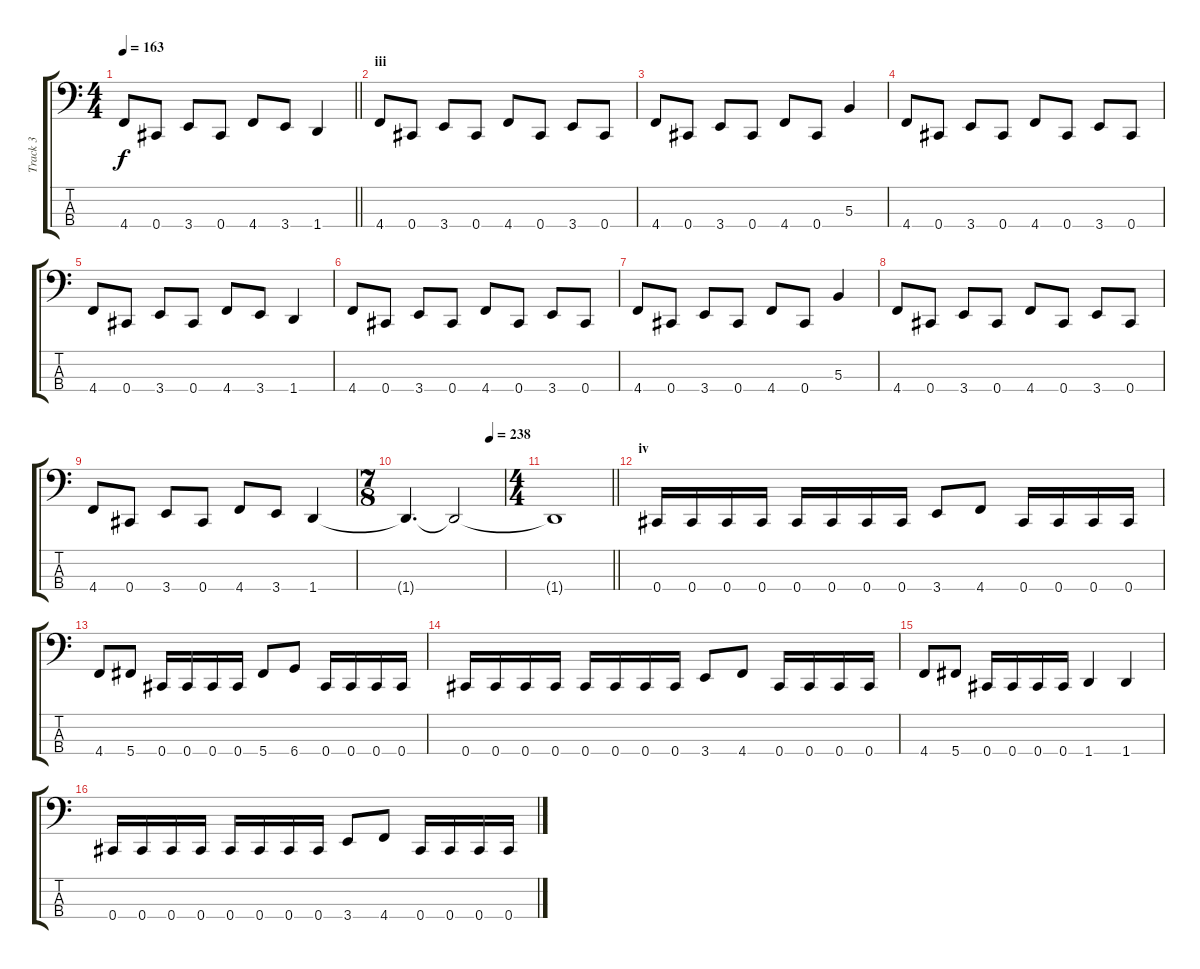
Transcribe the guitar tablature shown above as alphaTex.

\track ("Track 3" "Track 3") {instrument electricbasspick}
\staff {score tabs}
\tuning (E2 B1 Gb1 Db1) {hide}
\ts (4 4)
\tempo 163
\clef f4
\barLineRight lightlight
\ks c
4.4.8{dy f} 0.4.8 3.4.8 0.4.8 4.4.8 3.4.8 1.4.4 |
\section ("" "iii")
4.4.8 0.4.8 3.4.8 0.4.8 4.4.8 0.4.8 3.4.8 0.4.8 |
4.4.8 0.4.8 3.4.8 0.4.8 4.4.8 0.4.8 5.3.4 |
4.4.8 0.4.8 3.4.8 0.4.8 4.4.8 0.4.8 3.4.8 0.4.8 |
4.4.8 0.4.8 3.4.8 0.4.8 4.4.8 3.4.8 1.4.4 |
4.4.8 0.4.8 3.4.8 0.4.8 4.4.8 0.4.8 3.4.8 0.4.8 |
4.4.8 0.4.8 3.4.8 0.4.8 4.4.8 0.4.8 5.3.4 |
4.4.8 0.4.8 3.4.8 0.4.8 4.4.8 0.4.8 3.4.8 0.4.8 |
4.4.8 0.4.8 3.4.8 0.4.8 4.4.8 3.4.8 1.4.4 |
\ts (7 8)
\tempo (238 0.8571428571428571)
1.4{t}.4{d} 1.4{t}.2 |
\ts (4 4)
\barLineRight lightlight
1.4{t}.1 |
\section ("" "iv")
0.4.16 0.4.16 0.4.16 0.4.16 0.4.16 0.4.16 0.4.16 0.4.16 3.4.8 4.4.8 0.4.16 0.4.16 0.4.16 0.4.16 |
4.4.8 5.4.8 0.4.16 0.4.16 0.4.16 0.4.16 5.4.8 6.4.8 0.4.16 0.4.16 0.4.16 0.4.16 |
0.4.16 0.4.16 0.4.16 0.4.16 0.4.16 0.4.16 0.4.16 0.4.16 3.4.8 4.4.8 0.4.16 0.4.16 0.4.16 0.4.16 |
4.4.8 5.4.8 0.4.16 0.4.16 0.4.16 0.4.16 1.4.4 1.4.4 |
0.4.16 0.4.16 0.4.16 0.4.16 0.4.16 0.4.16 0.4.16 0.4.16 3.4.8 4.4.8 0.4.16 0.4.16 0.4.16 0.4.16
